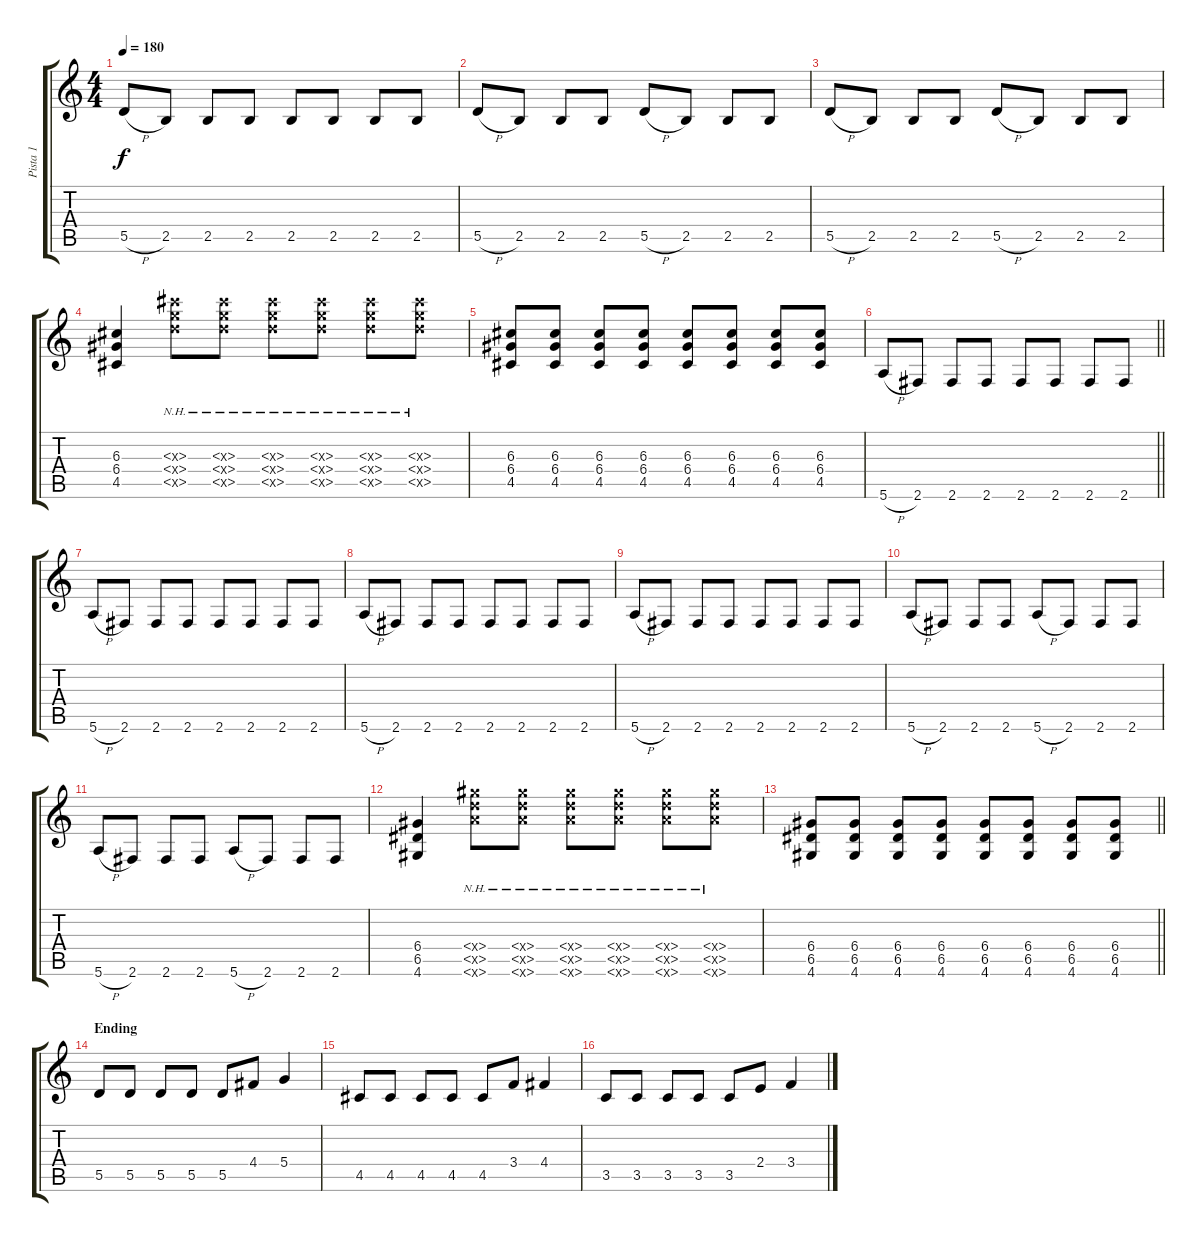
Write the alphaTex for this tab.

\track ("Pista 1" "Pista 1") {instrument distortionguitar}
\staff {score tabs}
\tuning (E4 B3 G3 D3 A2 E2) {hide}
\ts (4 4)
\tempo 180
\clef g2
\ks c
5.5{h}.8{dy f} 2.5.8 2.5.8 2.5.8 2.5.8 2.5.8 2.5.8 2.5.8 |
5.5{h}.8 2.5.8 2.5.8 2.5.8 5.5{h}.8 2.5.8 2.5.8 2.5.8 |
5.5{h}.8 2.5.8 2.5.8 2.5.8 5.5{h}.8 2.5.8 2.5.8 2.5.8 |
(6.3 6.4 4.5).4 (6.3{nh x} 6.4{nh x} 4.5{nh x}).8 (6.3{nh x} 6.4{nh x} 4.5{nh x}).8 (6.3{nh x} 6.4{nh x} 4.5{nh x}).8 (6.3{nh x} 6.4{nh x} 4.5{nh x}).8 (6.3{nh x} 6.4{nh x} 4.5{nh x}).8 (6.3{nh x} 6.4{nh x} 4.5{nh x}).8 |
(6.3 6.4 4.5).8 (6.3 6.4 4.5).8 (6.3 6.4 4.5).8 (6.3 6.4 4.5).8 (6.3 6.4 4.5).8 (6.3 6.4 4.5).8 (6.3 6.4 4.5).8 (6.3 6.4 4.5).8 |
\barLineRight lightlight
5.6{h}.8 2.6.8 2.6.8 2.6.8 2.6.8 2.6.8 2.6.8 2.6.8 |
5.6{h}.8 2.6.8 2.6.8 2.6.8 2.6.8 2.6.8 2.6.8 2.6.8 |
5.6{h}.8 2.6.8 2.6.8 2.6.8 2.6.8 2.6.8 2.6.8 2.6.8 |
5.6{h}.8 2.6.8 2.6.8 2.6.8 2.6.8 2.6.8 2.6.8 2.6.8 |
5.6{h}.8 2.6.8 2.6.8 2.6.8 5.6{h}.8 2.6.8 2.6.8 2.6.8 |
5.6{h}.8 2.6.8 2.6.8 2.6.8 5.6{h}.8 2.6.8 2.6.8 2.6.8 |
(6.4 6.5 4.6).4 (6.4{nh x} 6.5{nh x} 4.6{nh x}).8 (6.4{nh x} 6.5{nh x} 4.6{nh x}).8 (6.4{nh x} 6.5{nh x} 4.6{nh x}).8 (6.4{nh x} 6.5{nh x} 4.6{nh x}).8 (6.4{nh x} 6.5{nh x} 4.6{nh x}).8 (6.4{nh x} 6.5{nh x} 4.6{nh x}).8 |
\barLineRight lightlight
(6.4 6.5 4.6).8 (6.4 6.5 4.6).8 (6.4 6.5 4.6).8 (6.4 6.5 4.6).8 (6.4 6.5 4.6).8 (6.4 6.5 4.6).8 (6.4 6.5 4.6).8 (6.4 6.5 4.6).8 |
\section ("" "Ending")
5.5.8 5.5.8 5.5.8 5.5.8 5.5.8 4.4.8 5.4.4 |
4.5.8 4.5.8 4.5.8 4.5.8 4.5.8 3.4.8 4.4.4 |
3.5.8 3.5.8 3.5.8 3.5.8 3.5.8 2.4.8 3.4.4
